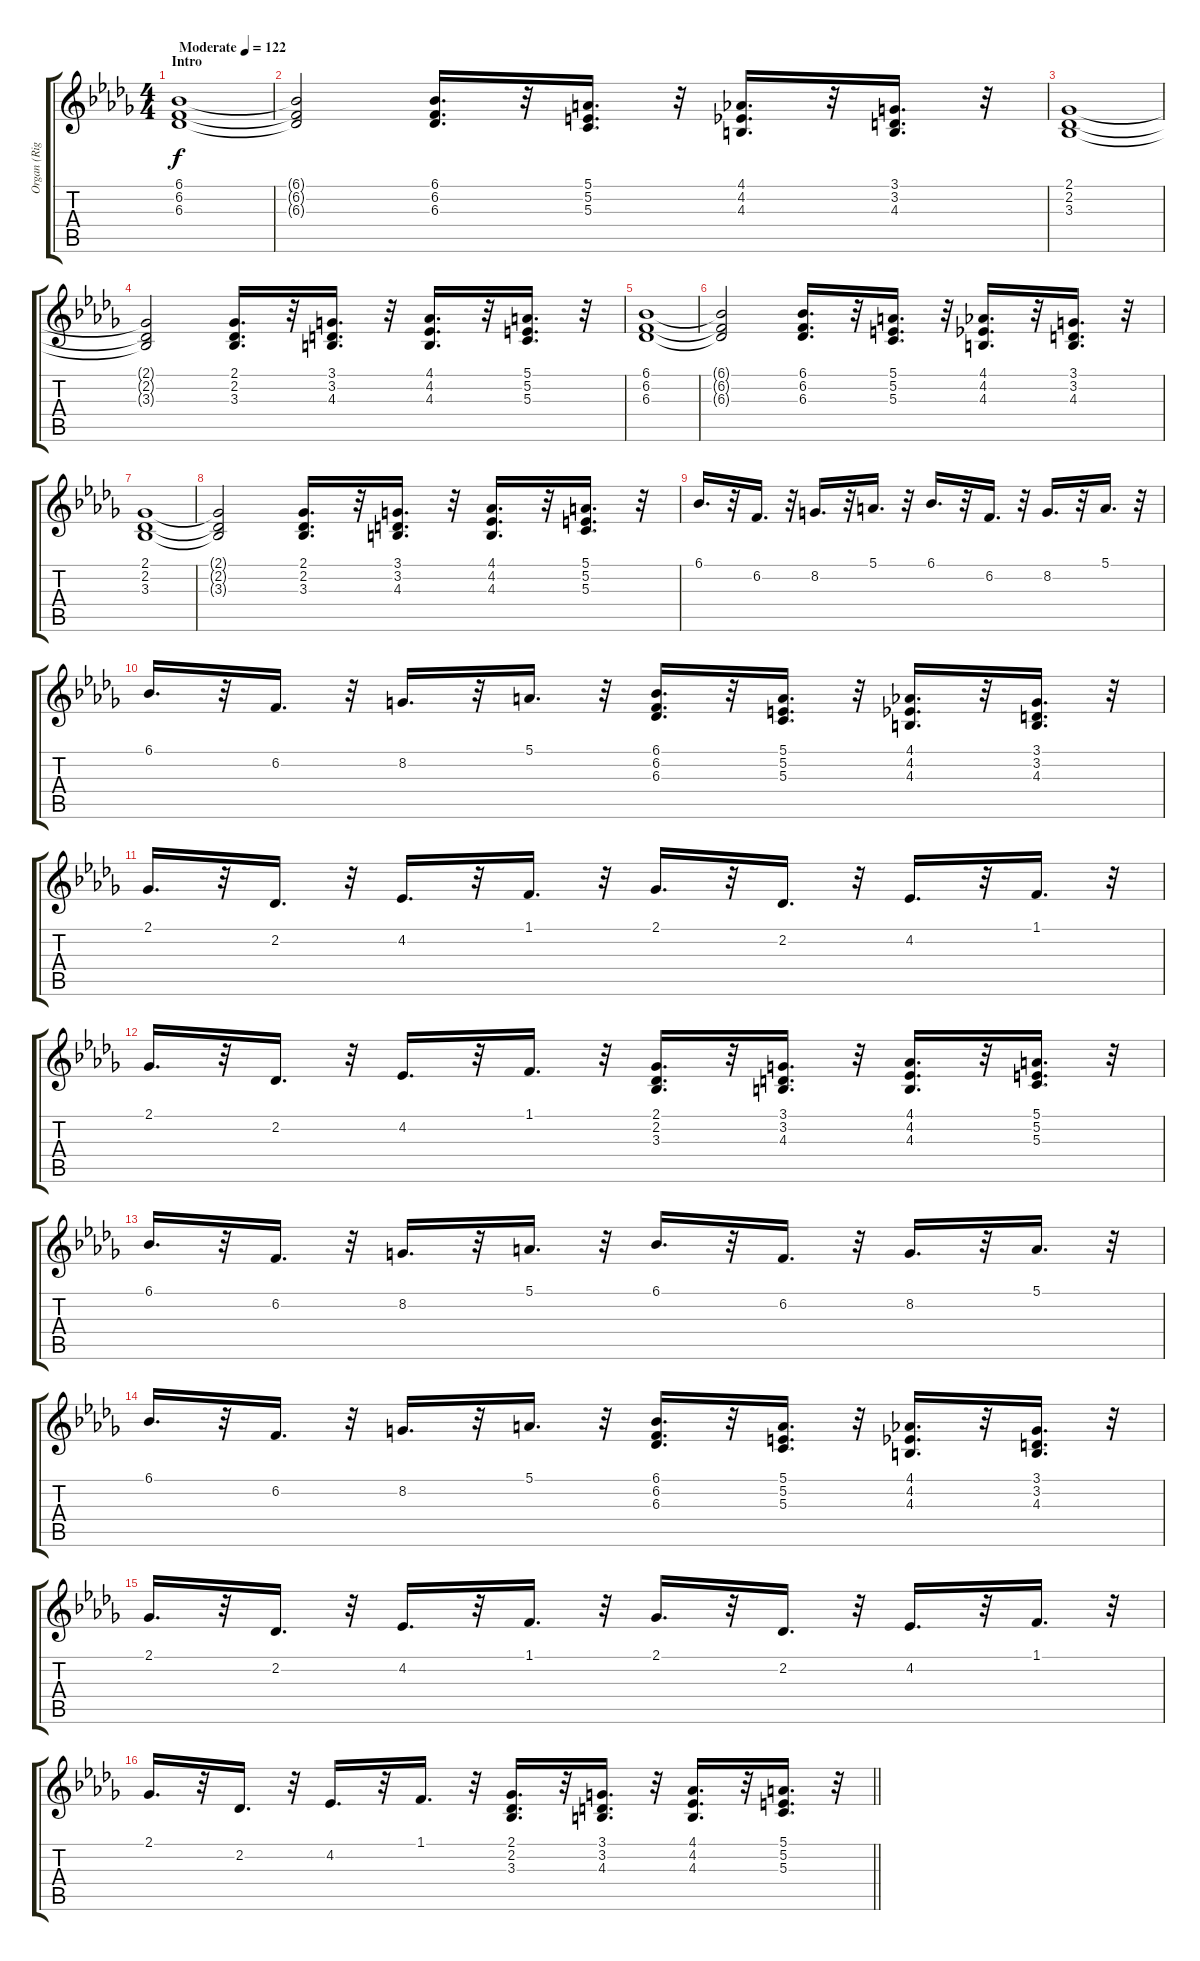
\track ("Organ (Right Hand)" "Organ (Rig") {instrument churchorgan}
\staff {score tabs}
\tuning (E4 B3 G3 D3 A2 E2) {hide}
\ts (4 4)
\section ("" "Intro")
\tempo (122 "Moderate")
\clef g2
\ks bbminor
(6.1 6.2 6.3).1{dy f instrument churchorgan} |
(6.1{t} 6.2{t} 6.3{t}).2 (6.1 6.2 6.3).16{d} r.32 (5.1 5.2 5.3).16{d} r.32 (4.1 4.2 4.3).16{d} r.32 (3.1 3.2 4.3).16{d} r.32 |
(2.1 2.2 3.3).1 |
(2.1{t} 2.2{t} 3.3{t}).2 (2.1 2.2 3.3).16{d} r.32 (3.1 3.2 4.3).16{d} r.32 (4.1 4.2 4.3).16{d} r.32 (5.1 5.2 5.3).16{d} r.32 |
(6.1 6.2 6.3).1 |
(6.1{t} 6.2{t} 6.3{t}).2 (6.1 6.2 6.3).16{d} r.32 (5.1 5.2 5.3).16{d} r.32 (4.1 4.2 4.3).16{d} r.32 (3.1 3.2 4.3).16{d} r.32 |
(2.1 2.2 3.3).1 |
(2.1{t} 2.2{t} 3.3{t}).2 (2.1 2.2 3.3).16{d} r.32 (3.1 3.2 4.3).16{d} r.32 (4.1 4.2 4.3).16{d} r.32 (5.1 5.2 5.3).16{d} r.32 |
6.1.16{d} r.32 6.2.16{d} r.32 8.2.16{d} r.32 5.1.16{d} r.32 6.1.16{d} r.32 6.2.16{d} r.32 8.2.16{d} r.32 5.1.16{d} r.32 |
6.1.16{d} r.32 6.2.16{d} r.32 8.2.16{d} r.32 5.1.16{d} r.32 (6.1 6.2 6.3).16{d} r.32 (5.1 5.2 5.3).16{d} r.32 (4.1 4.2 4.3).16{d} r.32 (3.1 3.2 4.3).16{d} r.32 |
2.1.16{d} r.32 2.2.16{d} r.32 4.2.16{d} r.32 1.1.16{d} r.32 2.1.16{d} r.32 2.2.16{d} r.32 4.2.16{d} r.32 1.1.16{d} r.32 |
2.1.16{d} r.32 2.2.16{d} r.32 4.2.16{d} r.32 1.1.16{d} r.32 (2.1 2.2 3.3).16{d} r.32 (3.1 3.2 4.3).16{d} r.32 (4.1 4.2 4.3).16{d} r.32 (5.1 5.2 5.3).16{d} r.32 |
6.1.16{d} r.32 6.2.16{d} r.32 8.2.16{d} r.32 5.1.16{d} r.32 6.1.16{d} r.32 6.2.16{d} r.32 8.2.16{d} r.32 5.1.16{d} r.32 |
6.1.16{d} r.32 6.2.16{d} r.32 8.2.16{d} r.32 5.1.16{d} r.32 (6.1 6.2 6.3).16{d} r.32 (5.1 5.2 5.3).16{d} r.32 (4.1 4.2 4.3).16{d} r.32 (3.1 3.2 4.3).16{d} r.32 |
2.1.16{d} r.32 2.2.16{d} r.32 4.2.16{d} r.32 1.1.16{d} r.32 2.1.16{d} r.32 2.2.16{d} r.32 4.2.16{d} r.32 1.1.16{d} r.32 |
\barLineRight lightlight
2.1.16{d} r.32 2.2.16{d} r.32 4.2.16{d} r.32 1.1.16{d} r.32 (2.1 2.2 3.3).16{d} r.32 (3.1 3.2 4.3).16{d} r.32 (4.1 4.2 4.3).16{d} r.32 (5.1 5.2 5.3).16{d} r.32
